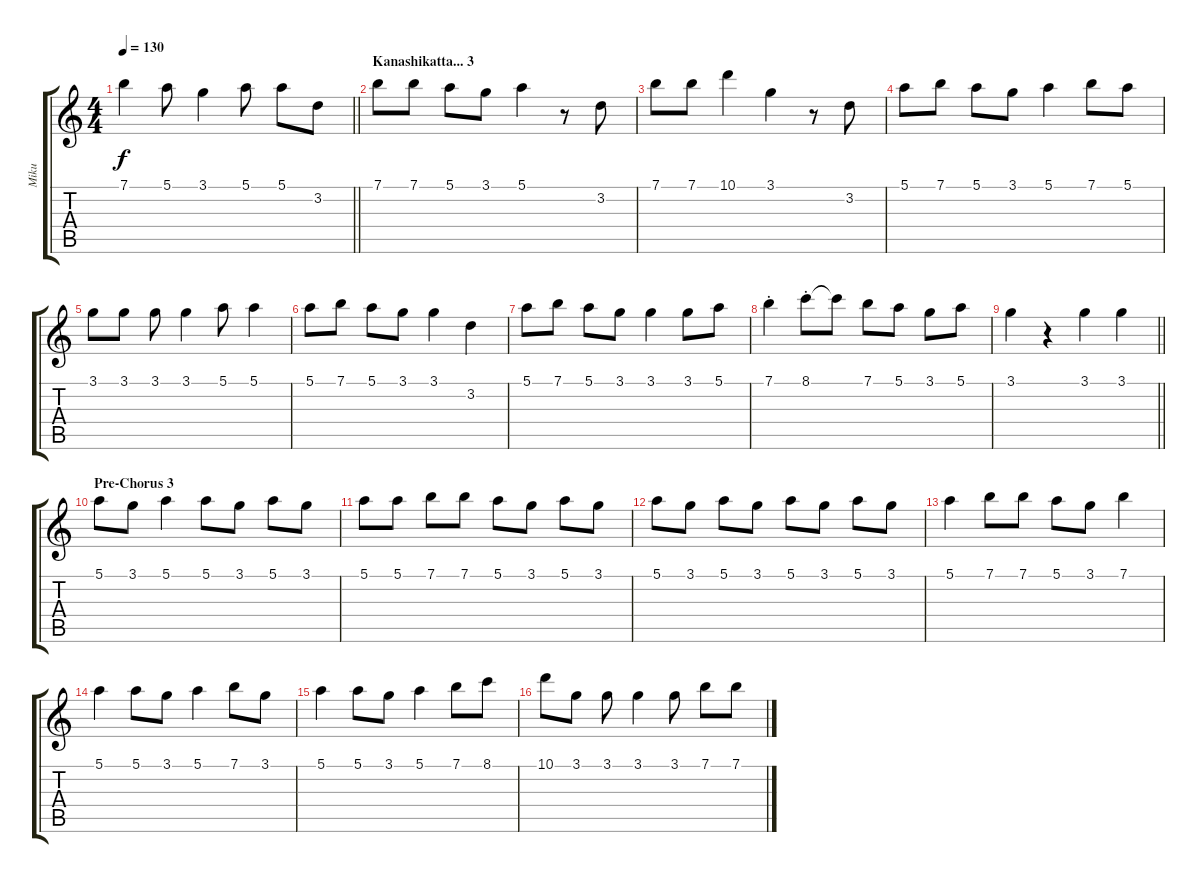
\track ("Miku" "Miku") {instrument electricguitarjazz}
\staff {score tabs}
\tuning (E4 B3 G3 D3 A2 E2) {hide}
\ts (4 4)
\tempo 130
\clef g2
\barLineRight lightlight
\ks c
7.1.4{dy f} 5.1.8 3.1.4 5.1.8 5.1.8 3.2.8 |
\section ("" "Kanashikatta... 3")
7.1.8 7.1.8 5.1.8 3.1.8 5.1.4 r.8 3.2.8 |
7.1.8 7.1.8 10.1.4 3.1.4 r.8 3.2.8 |
5.1.8 7.1.8 5.1.8 3.1.8 5.1.4 7.1.8 5.1.8 |
3.1.8 3.1.8 3.1.8 3.1.4 5.1.8 5.1.4 |
5.1.8 7.1.8 5.1.8 3.1.8 3.1.4 3.2.4 |
5.1.8 7.1.8 5.1.8 3.1.8 3.1.4 3.1.8 5.1.8 |
7.1{st}.4 8.1{st}.8 8.1{t}.8 7.1.8 5.1.8 3.1.8 5.1.8 |
\barLineRight lightlight
3.1.4 r.4 3.1.4 3.1.4 |
\section ("" "Pre-Chorus 3")
5.1.8 3.1.8 5.1.4 5.1.8 3.1.8 5.1.8 3.1.8 |
5.1.8 5.1.8 7.1.8 7.1.8 5.1.8 3.1.8 5.1.8 3.1.8 |
5.1.8 3.1.8 5.1.8 3.1.8 5.1.8 3.1.8 5.1.8 3.1.8 |
5.1.4 7.1.8 7.1.8 5.1.8 3.1.8 7.1.4 |
5.1.4 5.1.8 3.1.8 5.1.4 7.1.8 3.1.8 |
5.1.4 5.1.8 3.1.8 5.1.4 7.1.8 8.1.8 |
10.1.8 3.1.8 3.1.8 3.1.4 3.1.8 7.1.8 7.1.8
